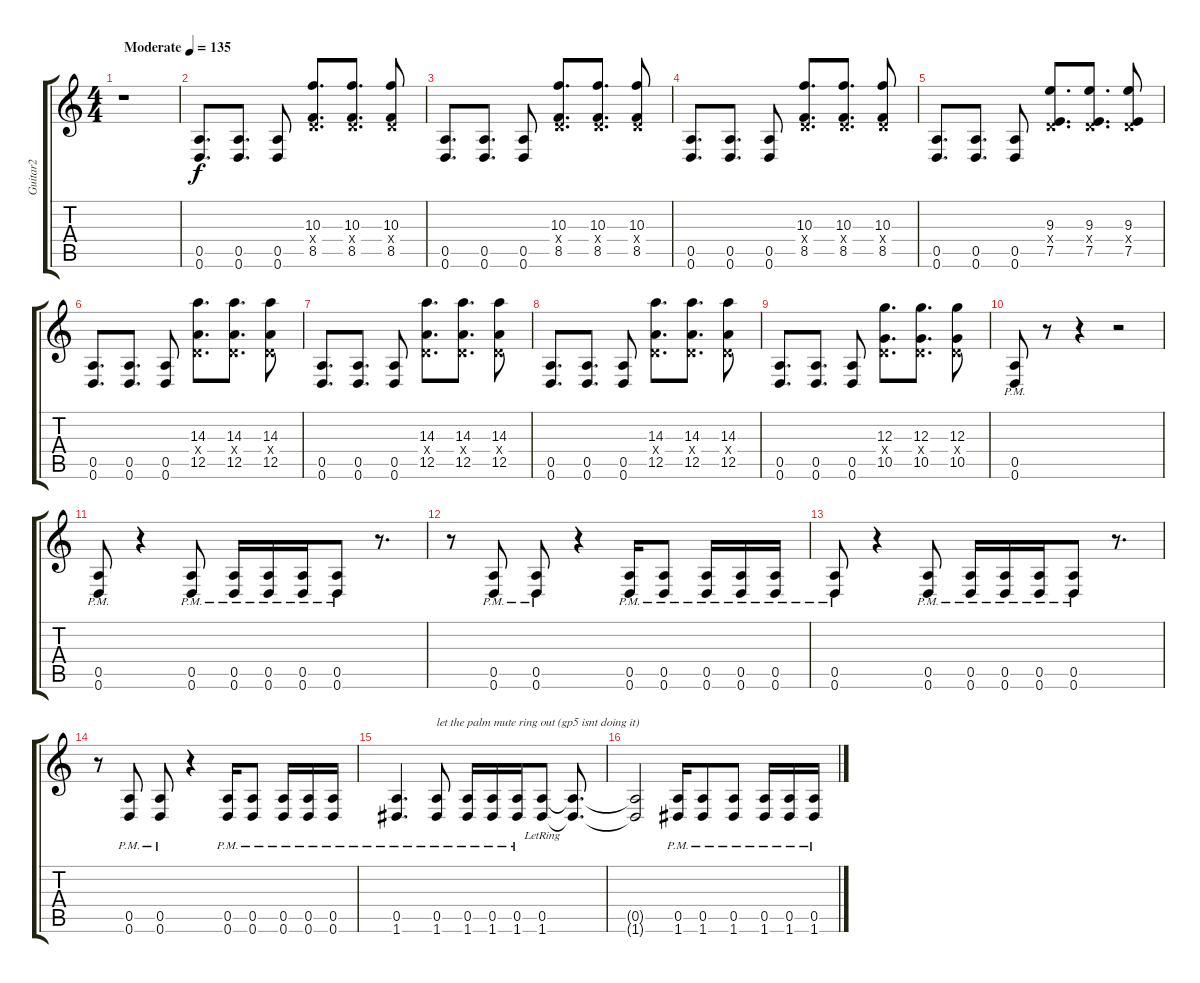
\track ("Guitar2" "Guitar2") {instrument distortionguitar}
\staff {score tabs}
\tuning (E4 B3 G3 D3 A2 D2) {hide}
\ts (4 4)
\tempo (135 "Moderate")
\clef g2
\ks c
r.1{dy f instrument distortionguitar} |
(0.5 0.6).8{d} (0.5 0.6).8{d} (0.5 0.6).8 (10.3 0.4{x} 8.5).8{d} (10.3 0.4{x} 8.5).8{d} (10.3 0.4{x} 8.5).8 |
(0.5 0.6).8{d} (0.5 0.6).8{d} (0.5 0.6).8 (10.3 0.4{x} 8.5).8{d} (10.3 0.4{x} 8.5).8{d} (10.3 0.4{x} 8.5).8 |
(0.5 0.6).8{d} (0.5 0.6).8{d} (0.5 0.6).8 (10.3 0.4{x} 8.5).8{d} (10.3 0.4{x} 8.5).8{d} (10.3 0.4{x} 8.5).8 |
(0.5 0.6).8{d} (0.5 0.6).8{d} (0.5 0.6).8 (9.3 0.4{x} 7.5).8{d} (9.3 0.4{x} 7.5).8{d} (9.3 0.4{x} 7.5).8 |
(0.5 0.6).8{d} (0.5 0.6).8{d} (0.5 0.6).8 (14.3 0.4{x} 12.5).8{d} (14.3 0.4{x} 12.5).8{d} (14.3 0.4{x} 12.5).8 |
(0.5 0.6).8{d} (0.5 0.6).8{d} (0.5 0.6).8 (14.3 0.4{x} 12.5).8{d} (14.3 0.4{x} 12.5).8{d} (14.3 0.4{x} 12.5).8 |
(0.5 0.6).8{d} (0.5 0.6).8{d} (0.5 0.6).8 (14.3 0.4{x} 12.5).8{d} (14.3 0.4{x} 12.5).8{d} (14.3 0.4{x} 12.5).8 |
(0.5 0.6).8{d} (0.5 0.6).8{d} (0.5 0.6).8 (12.3 0.4{x} 10.5).8{d} (12.3 0.4{x} 10.5).8{d} (12.3 0.4{x} 10.5).8 |
(0.5{pm} 0.6{pm}).8 r.8 r.4 r.2 |
(0.5{pm} 0.6{pm}).8 r.4 (0.5{pm} 0.6{pm}).8 (0.5{pm} 0.6{pm}).16 (0.5{pm} 0.6{pm}).16 (0.5{pm} 0.6{pm}).16 (0.5{pm} 0.6{pm}).8 r.8{d} |
r.8 (0.5{pm} 0.6{pm}).8 (0.5{pm} 0.6{pm}).8 r.4 (0.5{pm} 0.6{pm}).16 (0.5{pm} 0.6{pm}).8 (0.5{pm} 0.6{pm}).16 (0.5{pm} 0.6{pm}).16 (0.5{pm} 0.6{pm}).16 |
(0.5{pm} 0.6{pm}).8 r.4 (0.5{pm} 0.6{pm}).8 (0.5{pm} 0.6{pm}).16 (0.5{pm} 0.6{pm}).16 (0.5{pm} 0.6{pm}).16 (0.5{pm} 0.6{pm}).8 r.8{d} |
r.8 (0.5{pm} 0.6{pm}).8 (0.5{pm} 0.6{pm}).8 r.4 (0.5{pm} 0.6{pm}).16 (0.5{pm} 0.6{pm}).8 (0.5{pm} 0.6{pm}).16 (0.5{pm} 0.6{pm}).16 (0.5{pm} 0.6{pm}).16 |
(0.5{pm} 1.6{pm}).4{d} (0.5{pm} 1.6{pm}).8{txt "let the palm mute ring out (gp5 isnt doing it)"} (0.5{pm} 1.6{pm}).16 (0.5{pm} 1.6{pm}).16 (0.5{pm} 1.6{pm}).16 (0.5{lr} 1.6{lr}).8 (0.5{t} 1.6{t}).8{d} |
(0.5{t} 1.6{t}).2 (0.5{pm} 1.6{pm}).16 (0.5{pm} 1.6{pm}).8 (0.5{pm} 1.6{pm}).8 (0.5{pm} 1.6{pm}).16 (0.5{pm} 1.6{pm}).16 (0.5{pm} 1.6{pm}).16
